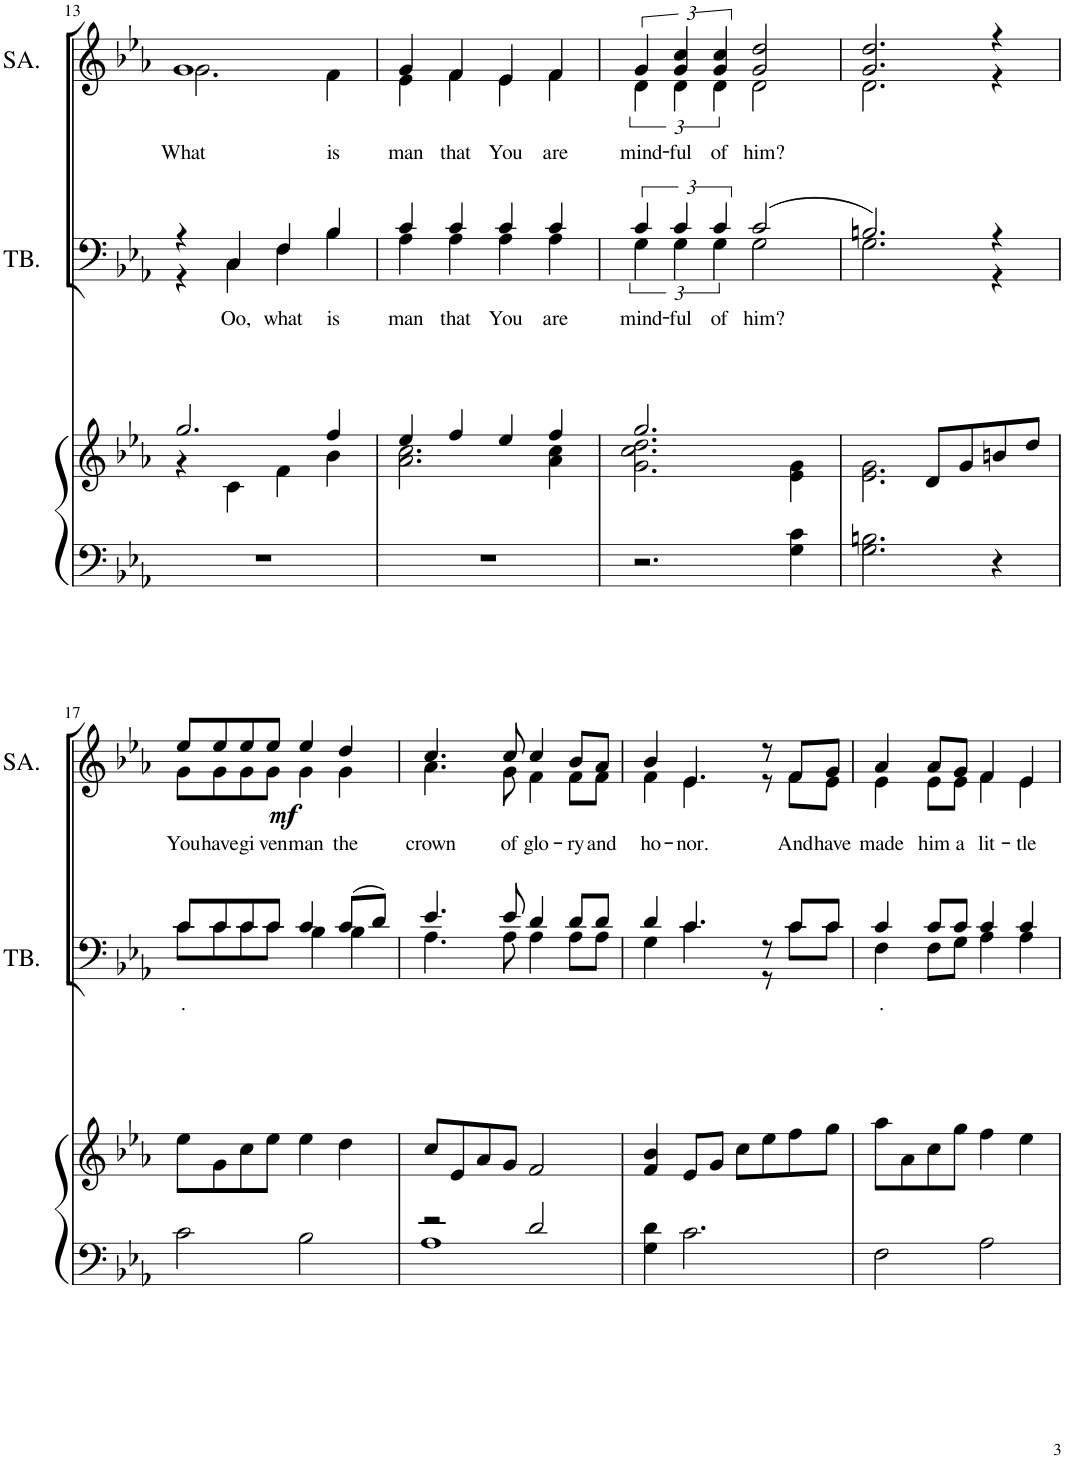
**kern	**kern	**kern	**text	**kern	**text	**text	**dynam
*part3	*part3	*part2	*part2	*part1	*part1	*part1	*part1
*staff4	*staff3	*staff2	*staff2	*staff1	*staff1	*staff1	*staff1
*I"Piano	*	*I"TB.	*	*I"SA.	*	*	*
*I'Pno	*	*I'TB.	*	*I'SA.	*	*	*
!!LO:PB:g=z
*clefF4	*clefG2	*clefF4	*	*clefG2	*	*	*
*k[b-e-a-]	*k[b-e-a-]	*k[b-e-a-]	*	*k[b-e-a-]	*	*	*
*M4/4	*M4/4	*M4/4	*	*M4/4	*	*	*
=13	=13	=13	=13	=13	=13	=13	=13
*	*^	*^	*	*^	*	*	*
!	!	!	!	!	!	!	!	!	!LO:LY:b	!
1r	2.gg/	4r	4r	4r	.	1g	2.g\	.	What	.
!	!	!	!	!	!LO:LY:b	!	!	!	!	!
.	.	4c\	4C/	4C\	Oo,	.	.	.	.	.
!	!	!	!	!	!LO:LY:b	!	!	!	!	!
.	.	4f\	4F/	4F\	what	.	.	.	.	.
!	!	!	!	!	!LO:LY:b	!	!	!	!LO:LY:b	!
.	4ff/	4b-\	4B-/	4B-\	is	.	4f\	.	is	.
=14	=14	=14	=14	=14	=14	=14	=14	=14	=14	=14
!	!	!	!	!	!LO:LY:b	!	!	!	!LO:LY:b	!
1r	4ee-/	2.a-\ 2.cc\	4c/	4A-\	man	4g/	4e-\	.	man	.
!	!	!	!	!	!LO:LY:b	!	!	!	!LO:LY:b	!
.	4ff/	.	4c/	4A-\	that	4f/	4f\	.	that	.
!	!	!	!	!	!LO:LY:b	!	!	!	!LO:LY:b	!
.	4ee-/	.	4c/	4A-\	You	4e-/	4e-\	.	You	.
!	!	!	!	!	!LO:LY:b	!	!	!	!LO:LY:b	!
.	4ff/	4a-\ 4cc\	4c/	4A-\	are	4f/	4f\	.	are	.
=15	=15	=15	=15	=15	=15	=15	=15	=15	=15	=15
!	!	!	!	!	!LO:LY:b	!	!	!	!LO:LY:b	!
2.r	2.gg/	2.g\ 2.cc\ 2.dd\	6c/	6G\	mind-	6g/	6d\	.	mind-	.
!	!	!	!	!	!LO:LY:b	!	!	!	!LO:LY:b	!
.	.	.	6c/	6G\	-ful	6g/ 6cc/	6d\	.	-ful	.
!	!	!	!	!	!LO:LY:b	!	!	!	!LO:LY:b	!
.	.	.	6c/	6G\	of	6g/ 6cc/	6d\	.	of	.
!	!	!	!	!	!LO:LY:b	!	!	!	!LO:LY:b	!
.	.	.	(2c/	2G\	him?	2g/ 2dd/	2d\	.	him?	.
4G\ 4c\	4ryy	4e-\ 4g\	.	.	.	.	.	.	.	.
=16	=16	=16	=16	=16	=16	=16	=16	=16	=16	=16
2.G\ 2.Bn\	2ryy	2.e-\ 2.g\	2.Bn/)	2.G\	.	2.g/ 2.dd/	2.d\	.	.	.
.	8d/L	.	.	.	.	.	.	.	.	.
.	8g/	.	.	.	.	.	.	.	.	.
4r	8bn/	4ryy	4r	4r	.	4r	4r	.	.	.
.	8dd/J	.	.	.	.	.	.	.	.	.
*	*v	*v	*	*	*	*	*	*	*	*
!!LO:LB:g=z	!!
=17	=17	=17	=17	=17	=17	=17	=17	=17	=17
!	!	!	!	!LO:LY:b	!	!	!LO:LY:b	!	!LO:DY:b
2c\	8ee-\L	8c/L	8c\L	.	8ee-/L	8g\L	You	.	mf
!	!	!	!	!	!	!	!LO:LY:b	!	!
.	8g\	8c/	8c\	.	8ee-/	8g\	have	.	.
!	!	!	!	!	!	!	!LO:LY:b	!	!
.	8cc\	8c/	8c\	.	8ee-/	8g\	gi-	.	.
!	!	!	!	!	!	!	!LO:LY:b	!	!
.	8ee-\J	8c/J	8c\J	.	8ee-/J	8g\J	-ven	.	.
!	!	!	!	!	!	!	!LO:LY:b	!	!
2B-\	4ee-\	4c/	4B-\	.	4ee-/	4g\	man	.	.
!	!	!	!	!	!	!	!LO:LY:b	!	!
.	4dd\	(8c/L	4B-\	.	4dd/	4g\	the	.	.
.	.	8d/J)	.	.	.	.	.	.	.
=18	=18	=18	=18	=18	=18	=18	=18	=18	=18
*^	*	*	*	*	*	*	*	*	*
!	!	!	!	!	!	!	!	!LO:LY:b	!	!
2r	1A-	8cc/L	4.e-/	4.A-\	.	4.cc/	4.a-\	crown	.	.
.	.	8e-/	.	.	.	.	.	.	.	.
.	.	8a-/	.	.	.	.	.	.	.	.
!	!	!	!	!	!	!	!	!LO:LY:b	!	!
.	.	8g/J	8e-/	8A-\	.	8cc/	8g\	of	.	.
!	!	!	!	!	!	!	!	!LO:LY:b	!	!
2d/	.	2f/	4d/	4A-\	.	4cc/	4f\	glo-	.	.
!	!	!	!	!	!	!	!	!LO:LY:b	!	!
.	.	.	8d/L	8A-\L	.	8b-/L	8f\L	-ry	.	.
!	!	!	!	!	!	!	!	!LO:LY:b	!	!
.	.	.	8d/J	8A-\J	.	8a-/J	8f\J	and	.	.
*v	*v	*	*	*	*	*	*	*	*	*
=19	=19	=19	=19	=19	=19	=19	=19	=19	=19
!	!	!	!	!	!	!	!LO:LY:b	!	!
4G\ 4d\	4f/ 4b-/	4d/	4G\	.	4b-/	4f\	ho-	.	.
!	!	!	!	!	!	!	!LO:LY:b	!	!
2.c\	8e-/L	4.c/	4.c\	.	4.e-/	4.e-\	-nor.	.	.
.	8g/J	.	.	.	.	.	.	.	.
.	8cc\L	.	.	.	.	.	.	.	.
.	8ee-\	8r	8r	.	8r	8r	.	.	.
!	!	!	!	!	!	!	!LO:LY:b	!	!
.	8ff\	8c/L	8c\L	.	8f/L	8f\L	And	.	.
!	!	!	!	!	!	!	!LO:LY:b	!	!
.	8gg\J	8c/J	8c\J	.	8g/J	8e-\J	have	.	.
=20	=20	=20	=20	=20	=20	=20	=20	=20	=20
!	!	!	!	!LO:LY:b	!	!	!LO:LY:b	!	!
2F\	8aa-\L	4c/	4F\	.	4a-/	4e-\	made	.	.
.	8a-\	.	.	.	.	.	.	.	.
!	!	!	!	!	!	!	!LO:LY:b	!	!
.	8cc\	8c/L	8F\L	.	8a-/L	8e-\L	him	.	.
!	!	!	!	!	!	!	!LO:LY:b	!	!
.	8gg\J	8c/J	8G\J	.	8g/J	8e-\J	a	.	.
!	!	!	!	!	!	!	!LO:LY:b	!	!
2A-\	4ff\	4c/	4A-\	.	4f/	4f\	lit-	.	.
!	!	!	!	!	!	!	!LO:LY:b	!	!
.	4ee-\	4c/	4A-\	.	4e-/	4e-\	-tle	.	.
*	*	*v	*v	*	*	*	*	*	*
*	*	*	*	*v	*v	*	*	*
=	=	=	=	=	=	=	=
*-	*-	*-	*-	*-	*-	*-	*-
